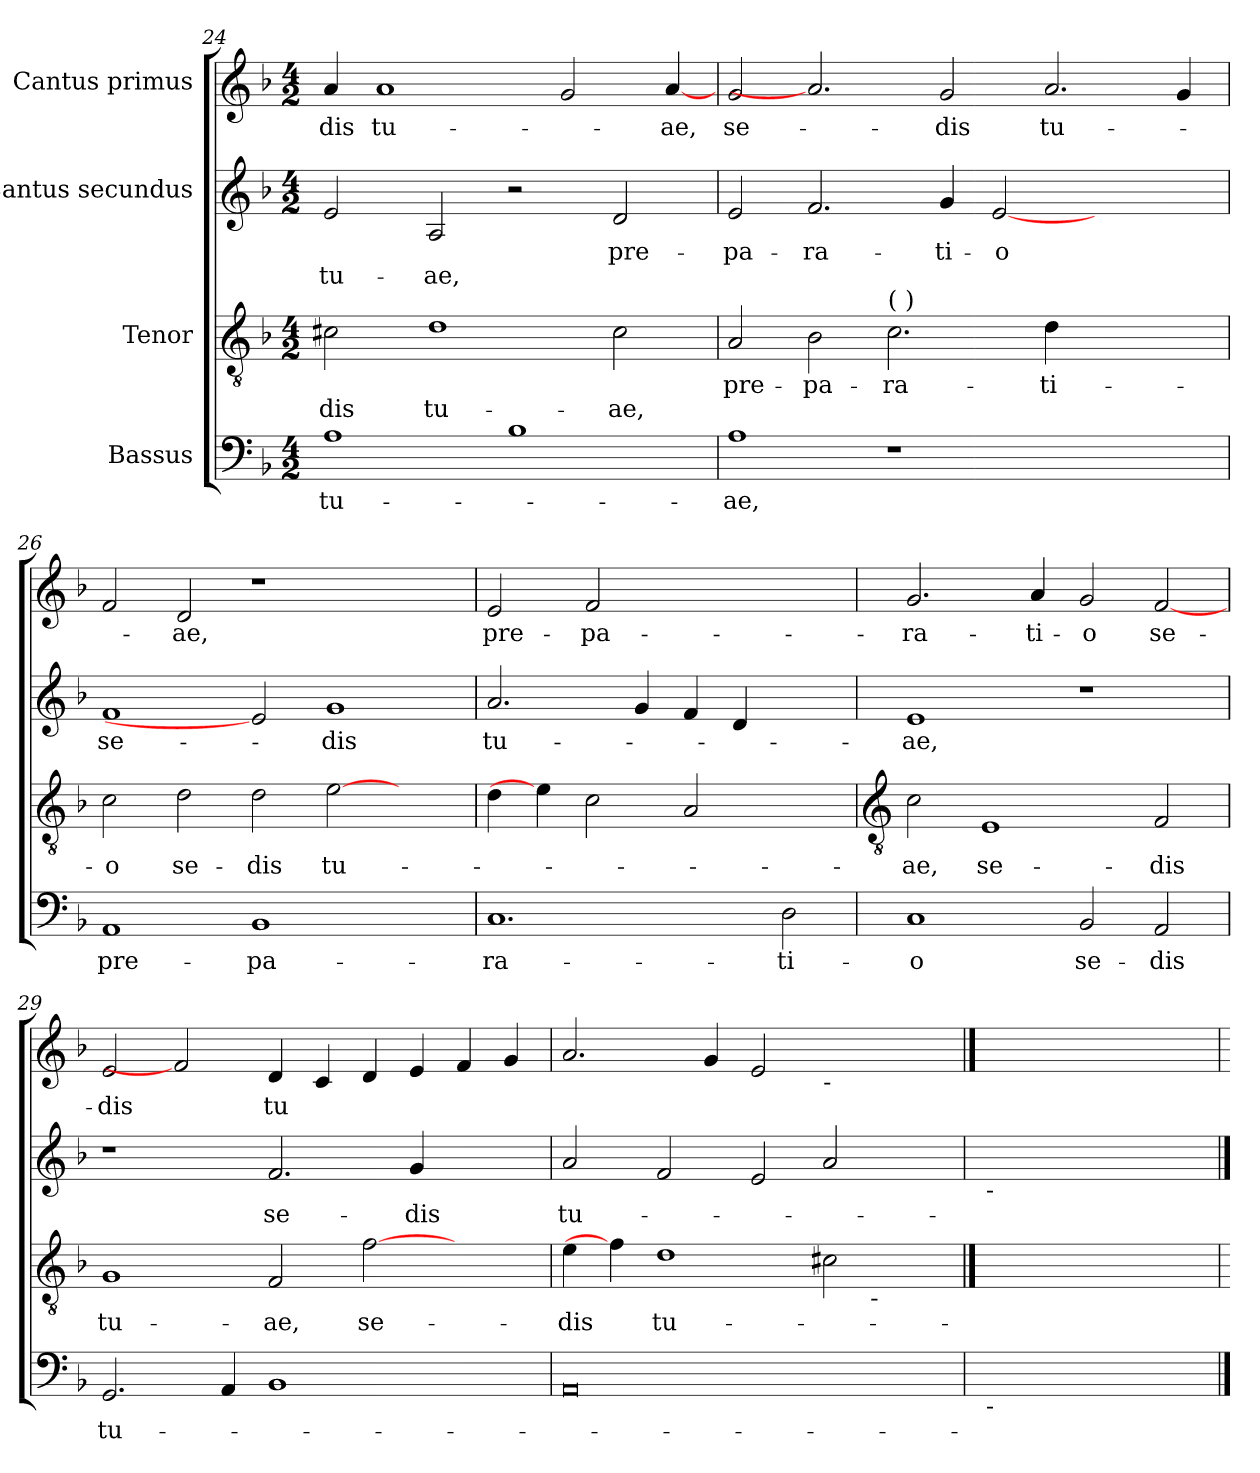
**kern	**text	**kern	**text	**text	**kern	**text	**text	**kern	**text
*part4	*part4	*part3	*part3	*part3	*part2	*part2	*part2	*part1	*part1
*staff4	*staff4	*staff3	*staff3	*staff3	*staff2	*staff2	*staff2	*staff1	*staff1
*I"Bassus	*	*I"Tenor	*	*	*I"Cantus secundus	*	*	*I"Cantus primus	*
*clefF4	*	*clefGv2	*	*	*clefG2	*	*	*clefG2	*
*k[b-]	*	*k[b-]	*	*	*k[b-]	*	*	*k[b-]	*
*F:	*	*F:	*	*	*F:	*	*	*F:	*
*M4/2	*	*M4/2	*	*	*M4/2	*	*	*M4/2	*
=24	=24	=24	=24	=24	=24	=24	=24	=24	=24
!	!LO:LY:b	!	!	!LO:LY:b	!	!	!LO:LY:b	!	!LO:LY:b
1A	tu-	2c#X	.	-dis	2e	.	tu-	4a	-dis
!	!	!	!	!	!	!	!	!	!LO:LY:b
.	.	.	.	.	.	.	.	1a	tu-
!	!	!	!	!LO:LY:b	!	!	!LO:LY:b	!	!
.	.	1d	.	tu-	2A	.	-ae,	.	.
1B-	.	.	.	.	2r	.	.	.	.
.	.	.	.	.	.	.	.	2g	.
!	!	!	!	!LO:LY:b	!	!LO:LY:b	!	!	!
.	.	2c#	.	-ae,	2d	pre-	.	.	.
!	!	!	!	!	!	!	!	!	!LO:LY:b
.	.	.	.	.	.	.	.	[4a	-ae,
=25	=25	=25	=25	=25	=25	=25	=25	=25	=25
!	!LO:LY:b	!	!LO:LY:b	!	!	!LO:LY:b	!	!	!LO:LY:b
1A	-ae,	2A	pre-	.	2e	-pa-	.	2g	se-
!	!	!	!LO:LY:b	!	!	!LO:LY:b	!	!	!
.	.	2B-	-pa-	.	2.f	-ra-	.	2.a]	.
!	!	!LO:TX:a:t=(  )	!	!	!	!	!	!	!
!	!	!	!LO:LY:b	!	!	!	!	!	!
1r	.	2.c	-ra-	.	.	.	.	.	.
!	!	!	!	!	!	!LO:LY:b	!	!	!LO:LY:b
.	.	.	.	.	4g	-ti-	.	2g	-dis
!	!	!	!	!	!	!LO:LY:b	!	!	!
.	.	.	.	.	[2e	-o	.	.	.
!	!	!	!LO:LY:b	!	!	!	!	!	!LO:LY:b
.	.	4d	-ti-	.	.	.	.	2.a	tu-
2.ryy	.	2.ryy	.	.	2.ryy	.	.	.	.
.	.	.	.	.	.	.	.	4g	.
=26	=26	=26	=26	=26	=26	=26	=26	=26	=26
!	!LO:LY:b	!	!LO:LY:b	!	!	!LO:LY:b	!	!	!
1AA	pre-	2c	-o	.	1f	se-	.	2f	.
!	!	!	!LO:LY:b	!	!	!	!	!	!LO:LY:b
.	.	2d	se-	.	.	.	.	2d	-ae,
!	!LO:LY:b	!	!LO:LY:b	!	!	!	!	!	!
1BB-	-pa-	2d	-dis	.	2e]	.	.	1r	.
!	!	!	!LO:LY:b	!	!	!LO:LY:b	!	!	!
.	.	[2e	tu-	.	1g	-dis	.	.	.
2ryy	.	2ryy	.	.	.	.	.	2ryy	.
=27	=27	=27	=27	=27	=27	=27	=27	=27	=27
!	!LO:LY:b	!	!	!	!	!LO:LY:b	!	!	!LO:LY:b
1.C	-ra-	4d	.	.	2.a	tu-	.	2e	pre-
.	.	4e]	.	.	.	.	.	.	.
!	!	!	!	!	!	!	!	!	!LO:LY:b
.	.	2c	.	.	.	.	.	2f	-pa-
.	.	.	.	.	4g	.	.	.	.
.	.	2A	.	.	4f	.	.	1ryy	.
.	.	.	.	.	4d	.	.	.	.
!	!LO:LY:b	!	!	!	!	!	!	!	!
2D	-ti-	2ryy	.	.	2ryy	.	.	.	.
!!LO:LB:g=z
=28	=28	=28	=28	=28	=28	=28	=28	=28	=28
*	*	*clefGv2	*	*	*	*	*	*	*
!	!LO:LY:b	!	!LO:LY:b	!	!	!LO:LY:b	!	!	!LO:LY:b
1C	-o	2c	-ae,	.	1e	-ae,	.	2.g	-ra-
!	!	!	!LO:LY:b	!	!	!	!	!	!
.	.	1E	se-	.	.	.	.	.	.
!	!	!	!	!	!	!	!	!	!LO:LY:b
.	.	.	.	.	.	.	.	4a	-ti-
!	!LO:LY:b	!	!	!	!	!	!	!	!LO:LY:b
2BB-	se-	.	.	.	1r	.	.	2g	-o
!	!LO:LY:b	!	!LO:LY:b	!	!	!	!	!	!LO:LY:b
2AA	-dis	2F	-dis	.	.	.	.	[2f	se-
=29	=29	=29	=29	=29	=29	=29	=29	=29	=29
!	!LO:LY:b	!	!LO:LY:b	!	!	!	!	!	!LO:LY:b
2.GG	tu-	1G	tu-	.	1r	.	.	2e	-dis
.	.	.	.	.	.	.	.	2f]	.
4AA	.	.	.	.	.	.	.	.	.
!	!	!	!LO:LY:b	!	!	!LO:LY:b	!	!	!LO:LY:b
1BB-	.	2F	-ae,	.	2.f	se-	.	4d	tu
.	.	.	.	.	.	.	.	4c	.
!	!	!	!LO:LY:b	!	!	!	!	!	!
.	.	[2f	se-	.	.	.	.	4d	.
!	!	!	!	!	!	!LO:LY:b	!	!	!
.	.	.	.	.	4g	-dis	.	4e	.
2ryy	.	2ryy	.	.	2ryy	.	.	4f	.
.	.	.	.	.	.	.	.	4g	.
=30	=30	=30	=30	=30	=30	=30	=30	=30	=30
!	!	!	!LO:LY:b	!	!	!LO:LY:b	!	!	!
*	*	*^	*	*	*	*	*	*	*
0AA	.	4e	1..ryy	-dis	.	2a	tu-	.	2.a	.
.	.	4f]	.	.	.	.	.	.	.	.
!	!	!	!	!LO:LY:b	!	!	!	!	!	!
.	.	1d	.	tu-	.	2f	.	.	.	.
.	.	.	.	.	.	.	.	.	4g	.
.	.	.	.	.	.	2e	.	.	2e	.
!	!	!	!	!	!	!	!	!	!LO:TX:b:t=-	!
!	!	!	!	!	!	!	!	!	!	!LO:LY:b
.	.	2c#X	.	.	.	2a	.	.	[2f#Xyy	ae.
!	!	!	!LO:TX:b:t=-	!	!	!	!	!	!	!
.	.	.	2ryy	.	.	.	.	.	.	.
!	!	!	!	!LO:LY:b	!	!	!	!	!	!
4ryy	.	[4dyy	.	-ae.	.	4ryy	.	.	4ryy	.
=31	==31	==31	==31	==31	==31	=31	==31	==31	==31	==31
!	!	!	!	!	!	!LO:TX:b:t=-	!	!	!	!
!LO:TX:b:t=-	!	!	!	!	!	!	!	!	!	!
!	!LO:LY:b	!	!	!	!	!	!LO:LY:b	!	!	!
*	*	*v	*v	*	*	*	*	*	*	*
0Dyy	-ae.	1..dyy]	.	.	0ayy	-ae.	.	1.f#yy]	.
.	.	.	.	.	.	.	.	2ryy	.
.	.	4ryy	.	.	.	.	.	.	.
==	=	=	=	=	==	=	=	=	=
*-	*-	*-	*-	*-	*-	*-	*-	*-	*-
